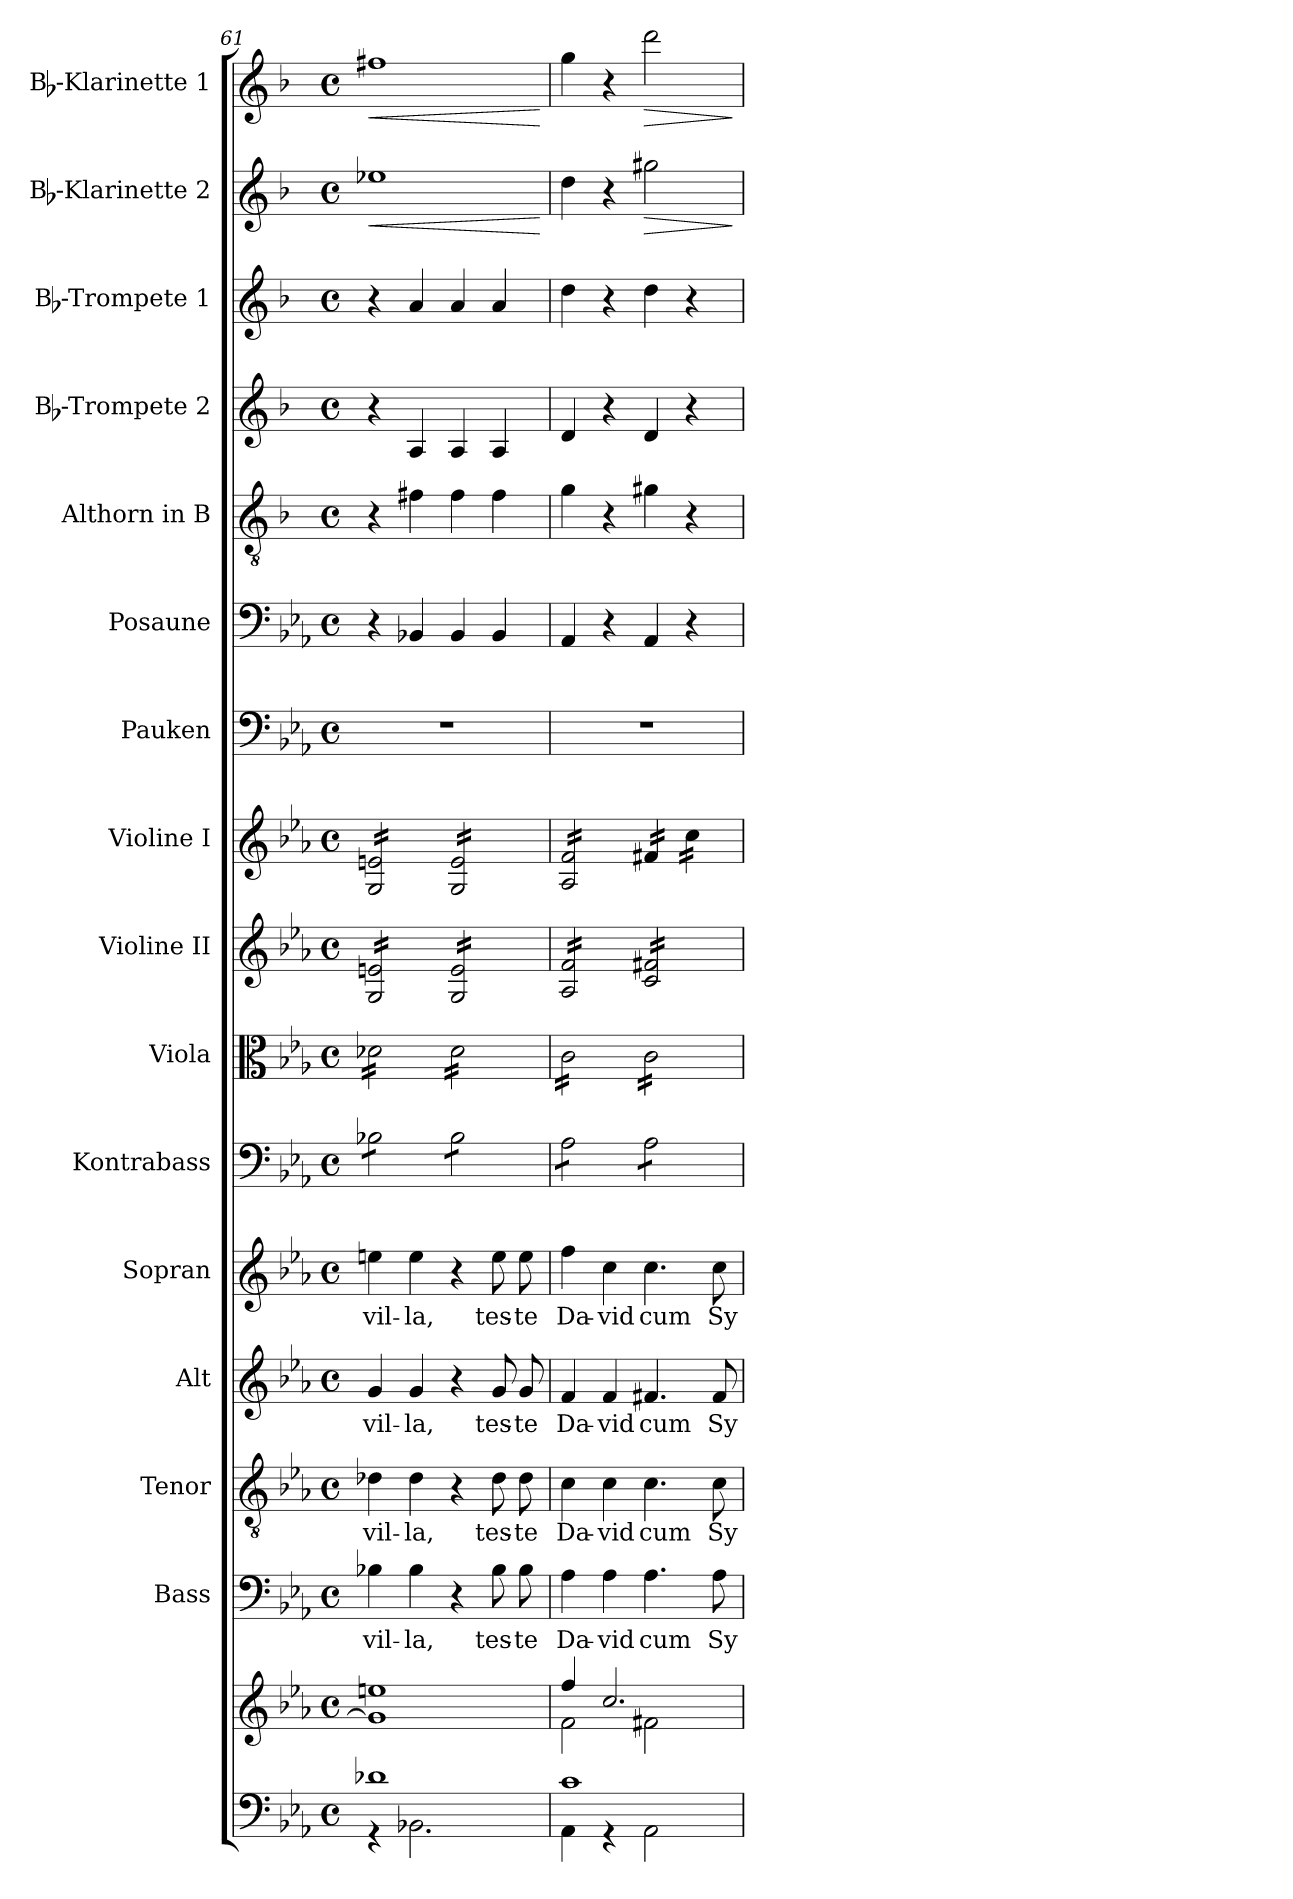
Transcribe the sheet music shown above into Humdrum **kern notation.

**kern	**kern	**kern	**text	**kern	**text	**kern	**text	**kern	**text	**kern	**kern	**kern	**kern	**kern	**kern	**kern	**kern	**kern	**kern	**dynam	**kern	**dynam
*part16	*part16	*part15	*part15	*part14	*part14	*part13	*part13	*part12	*part12	*part11	*part10	*part9	*part8	*part7	*part6	*part5	*part4	*part3	*part2	*part2	*part1	*part1
*staff17	*staff16	*staff15	*staff15	*staff14	*staff14	*staff13	*staff13	*staff12	*staff12	*staff11	*staff10	*staff9	*staff8	*staff7	*staff6	*staff5	*staff4	*staff3	*staff2	*staff2	*staff1	*staff1
*	*	*I"Bass	*	*I"Tenor	*	*I"Alt	*	*I"Sopran	*	*I"Kontrabass	*I"Viola	*I"Violine II	*I"Violine I	*I"Pauken	*I"Posaune	*I"Althorn in B	*I"Bb-Trompete 2	*I"Bb-Trompete 1	*I"Bb-Klarinette 2	*	*I"Bb-Klarinette 1	*
*	*	*I'B.	*	*I'T.	*	*I'A.	*	*I'S.	*	*I'Kb.	*I'Vla.	*I'Vl. II	*I'Vl. I	*I'Pk.	*I'Pos.	*	*I'Bb Trp. 2	*I'Bb Trp. 1	*I'Bb Kl. 2	*	*I'Bb Kl. 1	*
*clefF4	*clefG2	*clefF4	*	*clefGv2	*	*clefG2	*	*clefG2	*	*clefF4	*clefC3	*clefG2	*clefG2	*clefF4	*clefF4	*clefGv2	*clefG2	*clefG2	*clefG2	*	*clefG2	*
*	*	*	*	*	*	*	*	*	*	*ITrd7c12	*	*	*	*	*	*ITrd1c2	*ITrd1c2	*ITrd1c2	*ITrd1c2	*	*ITrd1c2	*
*k[b-e-a-]	*k[b-e-a-]	*k[b-e-a-]	*	*k[b-e-a-]	*	*k[b-e-a-]	*	*k[b-e-a-]	*	*k[b-e-a-]	*k[b-e-a-]	*k[b-e-a-]	*k[b-e-a-]	*k[b-e-a-]	*k[b-e-a-]	*k[b-e-a-]	*k[b-e-a-]	*k[b-e-a-]	*k[b-e-a-]	*	*k[b-e-a-]	*
*E-:	*E-:	*E-:	*	*E-:	*	*E-:	*	*E-:	*	*E-:	*E-:	*E-:	*E-:	*E-:	*E-:	*E-:	*E-:	*E-:	*E-:	*	*E-:	*
*M4/4	*M4/4	*M4/4	*	*M4/4	*	*M4/4	*	*M4/4	*	*M4/4	*M4/4	*M4/4	*M4/4	*M4/4	*M4/4	*M4/4	*M4/4	*M4/4	*M4/4	*	*M4/4	*
*met(c)	*met(c)	*met(c)	*	*met(c)	*	*met(c)	*	*met(c)	*	*met(c)	*met(c)	*met(c)	*met(c)	*met(c)	*met(c)	*met(c)	*met(c)	*met(c)	*met(c)	*	*met(c)	*
=61	=61	=61	=61	=61	=61	=61	=61	=61	=61	=61	=61	=61	=61	=61	=61	=61	=61	=61	=61	=61	=61	=61
*^	*^	*	*	*	*	*	*	*	*	*	*	*	*	*	*	*	*	*	*	*	*	*
!	!	!	!	!	!LO:LY:b	!	!LO:LY:b	!	!LO:LY:b	!	!LO:LY:b	!	!	!	!	!	!	!	!	!	!	!LO:HP:b	!	!LO:HP:b
*	*	*	*	*	*	*	*	*	*	*	*	*tremolo	*	*	*	*	*	*	*	*	*	*	*	*
*	*	*	*	*	*	*	*	*	*	*	*	*	*tremolo	*	*	*	*	*	*	*	*	*	*	*
*	*	*	*	*	*	*	*	*	*	*	*	*	*	*tremolo	*	*	*	*	*	*	*	*	*	*
*	*	*	*	*	*	*	*	*	*	*	*	*	*	*	*tremolo	*	*	*	*	*	*	*	*	*
1d-X	4r	1een	1g]	4B-X\	-vil-	4d-X\	-vil-	4g/	-vil-	4een\	-vil-	8BB-X\L	16d-X\LL	16G/ 16en/LL	16G/ 16en/LL	1r	4r	4r	4r	4r	1dd-X	<	1een	<
.	.	.	.	.	.	.	.	.	.	.	.	.	16d-X\	16G/ 16en/	16G/ 16en/	.	.	.	.	.	.	.	.	.
.	.	.	.	.	.	.	.	.	.	.	.	8BB-X\	16d-X\	16G/ 16en/	16G/ 16en/	.	.	.	.	.	.	.	.	.
.	.	.	.	.	.	.	.	.	.	.	.	.	16d-X\	16G/ 16en/	16G/ 16en/	.	.	.	.	.	.	.	.	.
!	!	!	!	!	!LO:LY:b	!	!LO:LY:b	!	!LO:LY:b	!	!LO:LY:b	!	!	!	!	!	!	!	!	!	!	!	!	!
.	2.BB-X\	.	.	4B-\	-la,	4d-\	-la,	4g/	-la,	4ee\	-la,	8BB-X\	16d-X\	16G/ 16en/	16G/ 16en/	.	4BB-X/	4en\	4G/	4g/	.	.	.	.
.	.	.	.	.	.	.	.	.	.	.	.	.	16d-X\	16G/ 16en/	16G/ 16en/	.	.	.	.	.	.	.	.	.
.	.	.	.	.	.	.	.	.	.	.	.	8BB-X\J	16d-X\	16G/ 16en/	16G/ 16en/	.	.	.	.	.	.	.	.	.
.	.	.	.	.	.	.	.	.	.	.	.	.	16d-X\JJ	16G/ 16en/JJ	16G/ 16en/JJ	.	.	.	.	.	.	.	.	.
.	.	.	.	4r	.	4r	.	4r	.	4r	.	8BB-\L	16d-\LL	16G/ 16e/LL	16G/ 16e/LL	.	4BB-/	4e\	4G/	4g/	.	.	.	.
.	.	.	.	.	.	.	.	.	.	.	.	.	16d-\	16G/ 16e/	16G/ 16e/	.	.	.	.	.	.	.	.	.
.	.	.	.	.	.	.	.	.	.	.	.	8BB-\	16d-\	16G/ 16e/	16G/ 16e/	.	.	.	.	.	.	.	.	.
.	.	.	.	.	.	.	.	.	.	.	.	.	16d-\	16G/ 16e/	16G/ 16e/	.	.	.	.	.	.	.	.	.
!	!	!	!	!	!LO:LY:b	!	!LO:LY:b	!	!LO:LY:b	!	!LO:LY:b	!	!	!	!	!	!	!	!	!	!	!	!	!
.	.	.	.	8B-\	tes-	8d-\	tes-	8g/	tes-	8ee\	tes-	8BB-\	16d-\	16G/ 16e/	16G/ 16e/	.	4BB-/	4e\	4G/	4g/	.	.	.	.
.	.	.	.	.	.	.	.	.	.	.	.	.	16d-\	16G/ 16e/	16G/ 16e/	.	.	.	.	.	.	.	.	.
!	!	!	!	!	!LO:LY:b	!	!LO:LY:b	!	!LO:LY:b	!	!LO:LY:b	!	!	!	!	!	!	!	!	!	!	!	!	!
.	.	.	.	8B-\	-te	8d-\	-te	8g/	-te	8ee\	-te	8BB-\J	16d-\	16G/ 16e/	16G/ 16e/	.	.	.	.	.	.	.	.	.
.	.	.	.	.	.	.	.	.	.	.	.	.	16d-\JJ	16G/ 16e/JJ	16G/ 16e/JJ	.	.	.	.	.	.	.	.	.
*v	*v	*	*	*	*	*	*	*	*	*	*	*	*	*	*	*	*	*	*	*	*	*	*	*
*	*v	*v	*	*	*	*	*	*	*	*	*	*	*	*	*	*	*	*	*	*	*	*	*
.	.	.	.	.	.	.	.	.	.	.	.	.	.	.	.	.	.	.	.	[	.	[
=62	=62	=62	=62	=62	=62	=62	=62	=62	=62	=62	=62	=62	=62	=62	=62	=62	=62	=62	=62	=62	=62	=62
*^	*^	*	*	*	*	*	*	*	*	*	*	*	*	*	*	*	*	*	*	*	*	*
!	!	!	!	!	!LO:LY:b	!	!LO:LY:b	!	!LO:LY:b	!	!LO:LY:b	!	!	!	!	!	!	!	!	!	!	!	!	!
1c	4AA-\	4ff/	2f\	4A-\	Da-	4c\	Da-	4f/	Da-	4ff\	Da-	8AA-\L	16c\LL	16A-/ 16f/LL	16A-/ 16f/LL	1r	4AA-/	4f\	4c/	4cc\	4cc\	.	4ff\	.
.	.	.	.	.	.	.	.	.	.	.	.	.	16c\	16A-/ 16f/	16A-/ 16f/	.	.	.	.	.	.	.	.	.
.	.	.	.	.	.	.	.	.	.	.	.	8AA-\	16c\	16A-/ 16f/	16A-/ 16f/	.	.	.	.	.	.	.	.	.
.	.	.	.	.	.	.	.	.	.	.	.	.	16c\	16A-/ 16f/	16A-/ 16f/	.	.	.	.	.	.	.	.	.
!	!	!	!	!	!LO:LY:b	!	!LO:LY:b	!	!LO:LY:b	!	!LO:LY:b	!	!	!	!	!	!	!	!	!	!	!	!	!
.	4rGG	2.cc/	.	4A-\	-vid	4c\	-vid	4f/	-vid	4cc\	-vid	8AA-\	16c\	16A-/ 16f/	16A-/ 16f/	.	4r	4r	4r	4r	4r	.	4r	.
.	.	.	.	.	.	.	.	.	.	.	.	.	16c\	16A-/ 16f/	16A-/ 16f/	.	.	.	.	.	.	.	.	.
.	.	.	.	.	.	.	.	.	.	.	.	8AA-\J	16c\	16A-/ 16f/	16A-/ 16f/	.	.	.	.	.	.	.	.	.
.	.	.	.	.	.	.	.	.	.	.	.	.	16c\JJ	16A-/ 16f/JJ	16A-/ 16f/JJ	.	.	.	.	.	.	.	.	.
!	!	!	!	!	!LO:LY:b	!	!LO:LY:b	!	!LO:LY:b	!	!LO:LY:b	!	!	!	!	!	!	!	!	!	!	!LO:HP:b	!	!LO:HP:b
.	2AA-\	.	2f#X\	4.A-\	cum	4.c\	cum	4.f#X/	cum	4.cc\	cum	8AA-\L	16c\LL	16c/ 16f#X/LL	16f#X/LL	.	4AA-/	4f#X\	4c/	4cc\	2ff#X\	>	2ccc\	>
.	.	.	.	.	.	.	.	.	.	.	.	.	16c\	16c/ 16f#X/	16f#X/	.	.	.	.	.	.	.	.	.
.	.	.	.	.	.	.	.	.	.	.	.	8AA-\	16c\	16c/ 16f#X/	16f#X/	.	.	.	.	.	.	.	.	.
.	.	.	.	.	.	.	.	.	.	.	.	.	16c\	16c/ 16f#X/	16f#X/JJ	.	.	.	.	.	.	.	.	.
.	.	.	.	.	.	.	.	.	.	.	.	8AA-\	16c\	16c/ 16f#X/	16cc\LL	.	4r	4r	4r	4r	.	.	.	.
.	.	.	.	.	.	.	.	.	.	.	.	.	16c\	16c/ 16f#X/	16cc\	.	.	.	.	.	.	.	.	.
!	!	!	!	!	!LO:LY:b	!	!LO:LY:b	!	!LO:LY:b	!	!LO:LY:b	!	!	!	!	!	!	!	!	!	!	!	!	!
.	.	.	.	8A-\	Sy-	8c\	Sy-	8f#/	Sy-	8cc\	Sy-	8AA-\J	16c\	16c/ 16f#X/	16cc\	.	.	.	.	.	.	.	.	.
*	*	*	*	*	*	*	*	*	*	*	*	*Xtremolo	*	*	*	*	*	*	*	*	*	*	*	*
.	.	.	.	.	.	.	.	.	.	.	.	.	16c\JJ	16c/ 16f#X/JJ	16cc\JJ	.	.	.	.	.	.	.	.	.
*	*	*	*	*	*	*	*	*	*	*	*	*	*	*	*Xtremolo	*	*	*	*	*	*	*	*	*
*	*	*	*	*	*	*	*	*	*	*	*	*	*	*Xtremolo	*	*	*	*	*	*	*	*	*	*
*	*	*	*	*	*	*	*	*	*	*	*	*	*Xtremolo	*	*	*	*	*	*	*	*	*	*	*
*v	*v	*	*	*	*	*	*	*	*	*	*	*	*	*	*	*	*	*	*	*	*	*	*	*
*	*v	*v	*	*	*	*	*	*	*	*	*	*	*	*	*	*	*	*	*	*	*	*	*
.	.	.	.	.	.	.	.	.	.	.	.	.	.	.	.	.	.	.	.	]	.	]
=	=	=	=	=	=	=	=	=	=	=	=	=	=	=	=	=	=	=	=	=	=	=
*-	*-	*-	*-	*-	*-	*-	*-	*-	*-	*-	*-	*-	*-	*-	*-	*-	*-	*-	*-	*-	*-	*-
